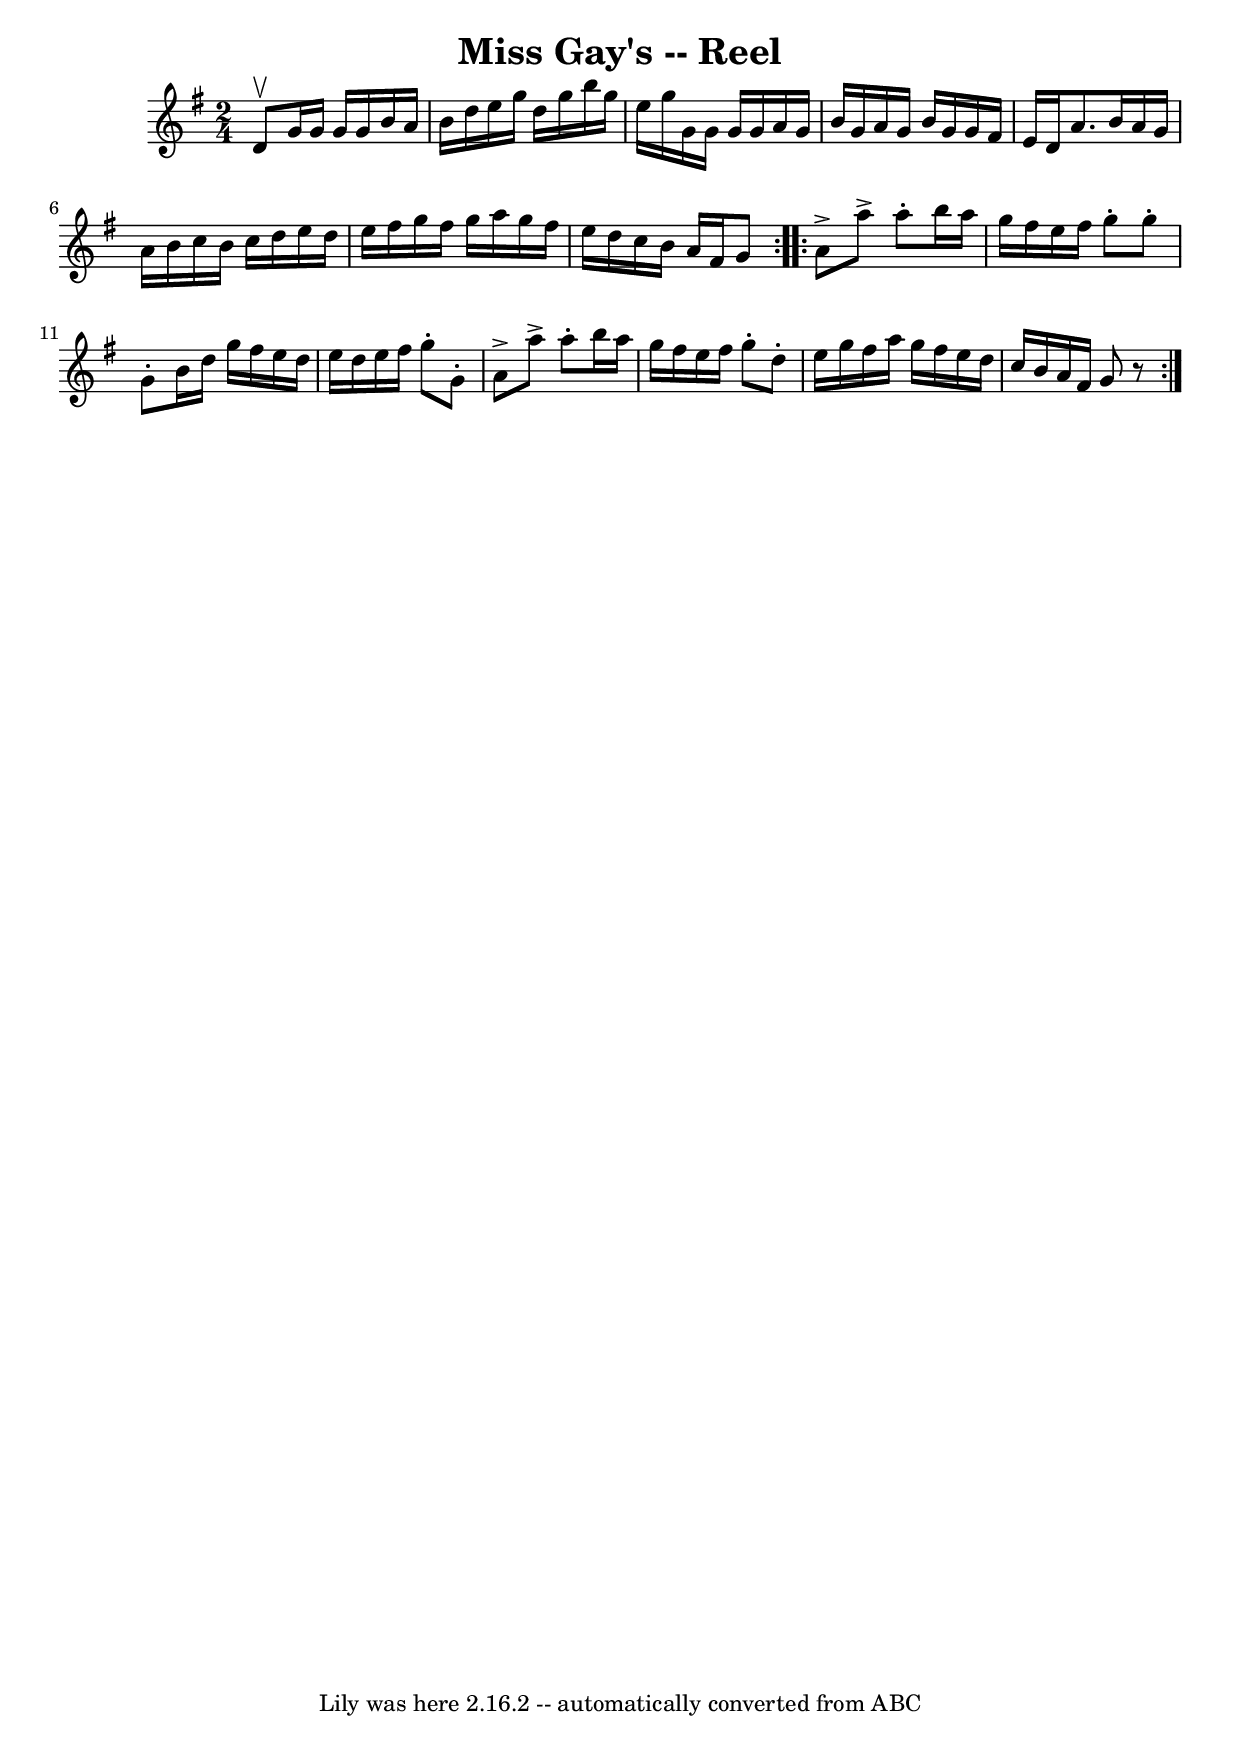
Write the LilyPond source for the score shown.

\version "2.16.2"
\include "Mammoth.ily"
\header {
  %% book = "Ryan's Mammoth Collection"
  crossRefNumber = "1"
  footnotes = "\\\\175"
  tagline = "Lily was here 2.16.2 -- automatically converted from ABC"
  title = "Miss Gay's -- Reel"

}
voicedefault =  {



  \repeat volta 2 {

    \time 2/4 
    \key g \major
    d'8^\upbow |
    g'16 g'16 g'16 g'16 
    b'16 a'16 b'16 d''16    |
    e''16 g''16 d''16 g''16 
    b''16 g''16 e''16 g''16    |
    g'16 g'16 g'16 g'16  
    a'16 g'16 b'16 g'16    |
    a'16 g'16 b'16 g'16    
    g'16 fis'16 e'16 d'16    |
    a'8. b'16 a'16 g'16    
    a'16 b'16    |
    c''16 b'16 c''16 d''16 e''16 d''16    
    e''16 fis''16    |
    g''16 fis''16 g''16 a''16 g''16    
    fis''16 e''16 d''16    |
    c''16 b'16 a'16 fis'16 g'8  
    
  } 
  \repeat volta 2 {
    a'8^\accent a''8^\accent a''8 -. b''16    
    a''16    |
    g''16 fis''16 e''16 fis''16 g''8 -. g''8 -.   
    |
    g'8 -. b'16 d''16 g''16 fis''16 e''16 d''16    
    |
    e''16 d''16 e''16 fis''16 g''8 -. g'8 -.   |
    
    a'8^\accent a''8^\accent a''8 -. b''16 a''16    |
    g''16    
    fis''16 e''16 fis''16 g''8 -. d''8 -.   |
    e''16 g''16    
    fis''16 a''16 g''16 fis''16 e''16 d''16    |
    c''16    
    b'16 a'16 fis'16 g'8    r8   
  }   

}

\score{
  <<

    \context Staff="default"
    {
      \voicedefault 
      
    }

  >>
  \layout {
    
  }
  \midi {
  }

}
